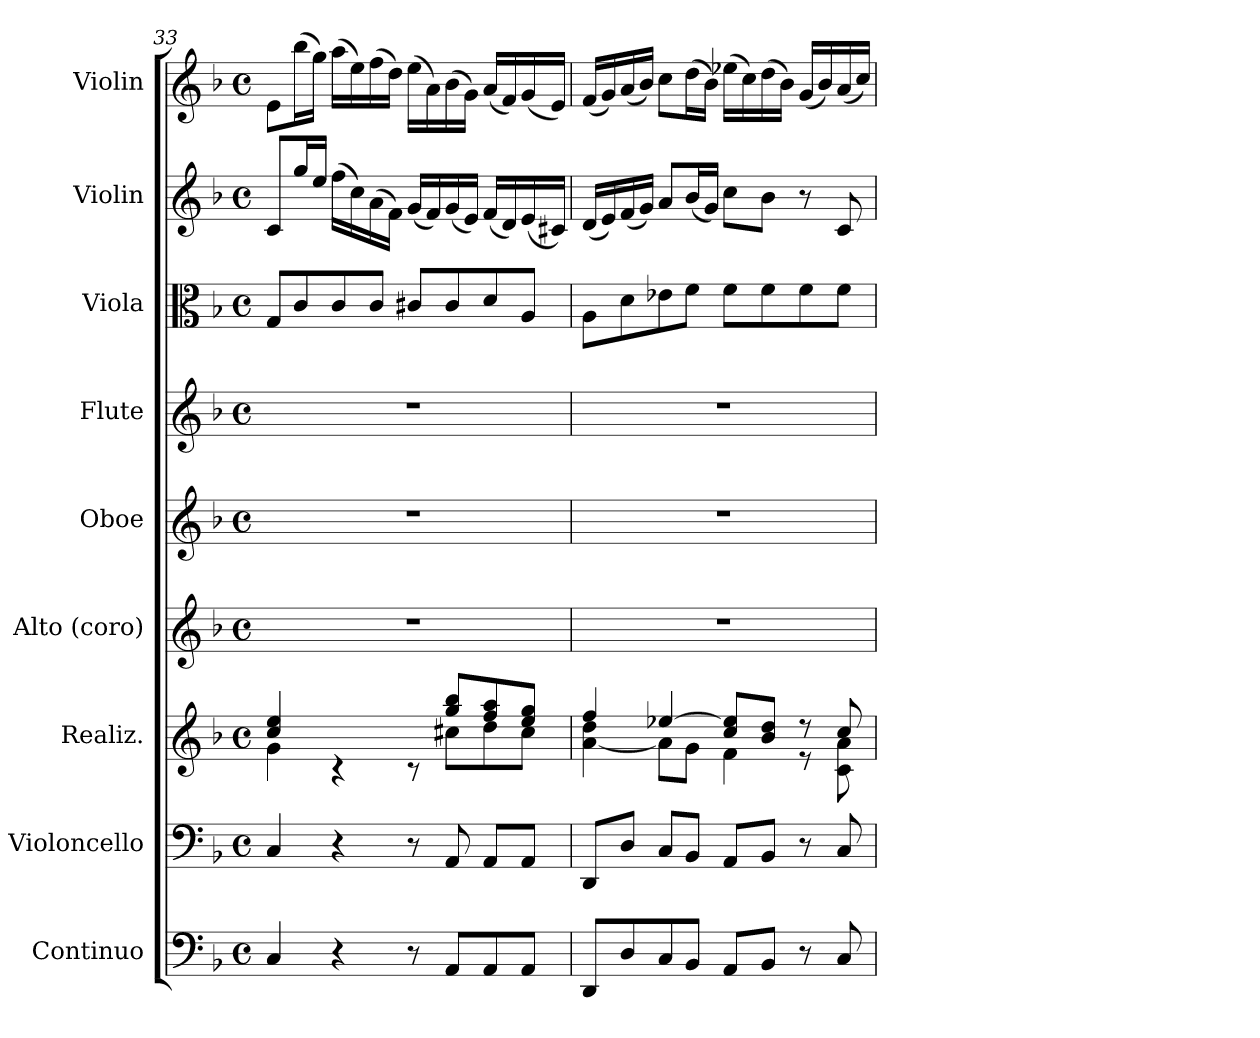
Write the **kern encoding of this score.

**kern	**kern	**kern	**kern	**kern	**kern	**kern	**kern	**kern
*part9	*part8	*part7	*part6	*part5	*part4	*part3	*part2	*part1
*staff9	*staff8	*staff7	*staff6	*staff5	*staff4	*staff3	*staff2	*staff1
*I"Continuo	*I"Violoncello	*I"Realiz.	*I"Alto (coro)	*I"Oboe	*I"Flute	*I"Viola	*I"Violin	*I"Violin
*I'Cto.	*I'Vc.	*	*I'A.	*I'Ob.	*I'Fl.	*I'Vla.	*I'Vln.	*I'Vln.
*clefF4	*clefF4	*clefG2	*clefG2	*clefG2	*clefG2	*clefC3	*clefG2	*clefG2
*ITrd7c12	*	*	*	*	*	*	*	*
*k[b-]	*k[b-]	*k[b-]	*k[b-]	*k[b-]	*k[b-]	*k[b-]	*k[b-]	*k[b-]
*M4/4	*M4/4	*M4/4	*M4/4	*M4/4	*M4/4	*M4/4	*M4/4	*M4/4
*met(c)	*met(c)	*met(c)	*met(c)	*met(c)	*met(c)	*met(c)	*met(c)	*met(c)
=33	=33	=33	=33	=33	=33	=33	=33	=33
*	*	*^	*	*	*	*	*	*
4CC/	4C/	4cc/ 4ee/	4g\	1r	1r	1r	8G/L	8c/L	8e\L
.	.	.	.	.	.	.	8c/	16gg/L	(16bb-\L
.	.	.	.	.	.	.	.	16ee/JJ	16gg\JJ)
4r	4r	4rc	4.ryy	.	.	.	8c/	(16ff\LL	(16aa\LL
.	.	.	.	.	.	.	.	16cc\)	16ee\)
.	.	.	.	.	.	.	8c/J	(16a\	(16ff\
.	.	.	.	.	.	.	.	16f\JJ)	16dd\JJ)
8r	8r	8rc	.	.	.	.	8c#X/L	(16g/LL	(16ee\LL
.	.	.	.	.	.	.	.	16f/)	16a\)
8AAA/L	8AA/	8gg/ 8bb-/L	8cc#X\L	.	.	.	8c#/	(16g/	(16b-\
.	.	.	.	.	.	.	.	16e/JJ)	16g\JJ)
8AAA/	8AA/L	8ff/ 8aa/	8dd\	.	.	.	8d/	(16f/LL	(16a/LL
.	.	.	.	.	.	.	.	16d/)	16f/)
8AAA/J	8AA/J	8ee/ 8gg/J	8cc#\J	.	.	.	8A/J	(16e/	(16g/
.	.	.	.	.	.	.	.	16c#X/JJ)	16e/JJ)
!!LO:PB:g=z
=34	=34	=34	=34	=34	=34	=34	=34	=34	=34
8DDD/L	8DD/L	4ff/	[4a\ 4dd\	1r	1r	1r	8A\L	(16d/LL	(16f/LL
.	.	.	.	.	.	.	.	16e/)	16g/)
8DD/	8D/J	.	.	.	.	.	8d\	(16f/	(16a/
.	.	.	.	.	.	.	.	16g/JJ)	16b-/JJ)
8CC/	8C/L	[4ee-X/	8a\L]	.	.	.	8e-X\	8a/L	8cc\L
8BBB-/J	8BB-/J	.	8g\J	.	.	.	8f\J	(16b-/L	(16dd\L
.	.	.	.	.	.	.	.	16g/JJ)	16b-\JJ)
8AAA/L	8AA/L	8cc/ 8ee-/]L	4f\	.	.	.	8f\L	8cc\L	(16ee-X\LL
.	.	.	.	.	.	.	.	.	16cc\)
8BBB-/J	8BB-/J	8b-/ 8dd/J	.	.	.	.	8f\	8b-\J	(16dd\
.	.	.	.	.	.	.	.	.	16b-\JJ)
8r	8r	8r	8r	.	.	.	8f\	8r	(16g/LL
.	.	.	.	.	.	.	.	.	16b-/)
8CC/	8C/	8cc/	8c\ 8a\	.	.	.	8f\J	8c/	(16a/
.	.	.	.	.	.	.	.	.	16cc/JJ)
*	*	*v	*v	*	*	*	*	*	*
=	=	=	=	=	=	=	=	=
*-	*-	*-	*-	*-	*-	*-	*-	*-
